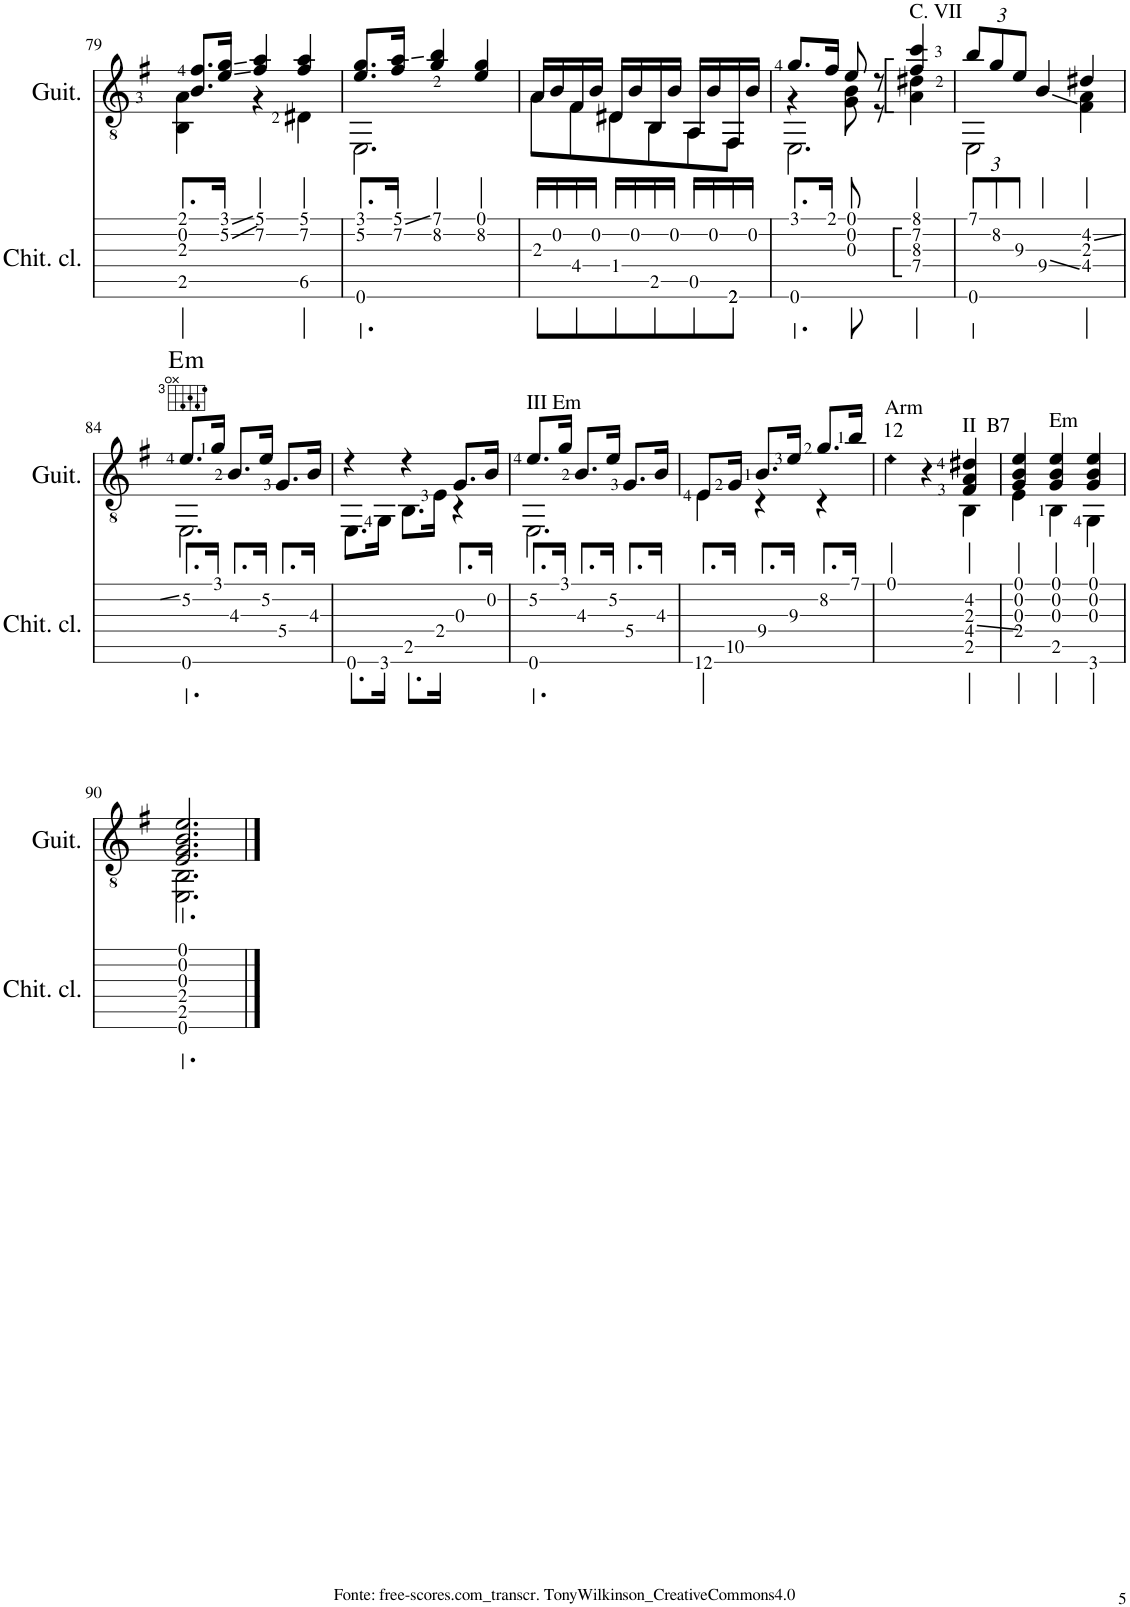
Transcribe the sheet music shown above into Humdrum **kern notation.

**kern	**kern	**harte
*part2	*part1	*part1
*staff2	*staff1	*
*I"Chitarra classica	*I"Guitar	*
*I'Chit. cl.	*I'Guit.	*
!!LO:PB:g=z
*	*clefGv2	*
*k[f#]	*k[f#]	*
*M3/4	*M3/4	*
=79	=79	=79
*^	*^	*
8.B/ 8.f#/L	4BB\ 4A\	8.B/ 8.f#/L	4BB\ 4A\	.
16e/ 16g/Jk	.	16e/ 16g/Jk	.	.
4f#/ 4a/	4r	4f#/ 4a/	4r	.
4f#/ 4a/	4D#X\	4f#/ 4a/	4D#X\	.
=80	=80	=80	=80	=80
8.e/ 8.g/L	2.EE\	8.e/ 8.g/L	2.EE\	.
16f#/ 16a/Jk	.	16f#/ 16a/Jk	.	.
4g/ 4b/	.	4g/ 4b/	.	.
4g/ 4e/	.	4e/ 4g/	.	.
=81	=81	=81	=81	=81
16A/LL	8A\L	16A/LL	8A\L	.
16B/	.	16B/	.	.
16F#/	8F#\	16F#/	8F#\	.
16B/JJ	.	16B/JJ	.	.
16D#X/LL	8D#\	16D#X/LL	8D#\	.
16B/	.	16B/	.	.
16BB/	8BB\	16BB/	8BB\	.
16B/JJ	.	16B/JJ	.	.
16AA/LL	8AA\	16AA/LL	8AA\	.
16B/	.	16B/	.	.
16FF#/	8FF#\J	16FF#/	8FF#\J	.
16B/JJ	.	16B/JJ	.	.
=82	=82	=82	=82	=82
*	*^	*	*^	*
8.g/L	4r	2.EE\	8.g/L	4r	2.EE\	.
16f#/Jk	.	.	16f#/Jk	.	.	.
8e/	8G\ 8B\	.	8e/	8G\ 8B\	.	.
8r	8r	.	8r	8r	.	.
!	!	!	!LO:TX:a:t=C. VII	!	!	!
4f#/ 4cc/	4A\ 4d#X\	.	4f#/ 4cc/	4A\ 4d#X\	.	.
*v	*v	*v	*	*	*	*
*	*v	*v	*v	*
=83	=83	=83
*Xbrackettup	*Xbrackettup	*
*^	*^	*
12b/L	2EE\	12b/L	2EE\	.
12g/	.	12g/	.	.
12e/J	.	12e/J	.	.
4B/	.	4B/	.	.
4d#X/	4F#\ 4A\	4d#X/	4F#\ 4A\	.
!!LO:LB:g=z	!!
=84	=84	=84	=84	=84
!	!	!	!	!LO:H:kt=m
8.e/L	2.EE\	8.e/L	2.EE\	E:min
16g/Jk	.	16g/Jk	.	.
8.B/L	.	8.B/L	.	.
16e/Jk	.	16e/Jk	.	.
8.G/L	.	8.G/L	.	.
16B/Jk	.	16B/Jk	.	.
=85	=85	=85	=85	=85
4r	8.EE\L	4r	8.EE\L	.
.	16GG\Jk	.	16GG\Jk	.
4r	8.BB\L	4r	8.BB\L	.
.	16E\Jk	.	16E\Jk	.
8.G/L	4r	8.G/L	4r	.
16B/Jk	.	16B/Jk	.	.
=86	=86	=86	=86	=86
!	!	!LO:TX:a:t=III Em	!	!
8.e/L	2.EE\	8.e/L	2.EE\	.
16g/Jk	.	16g/Jk	.	.
8.B/L	.	8.B/L	.	.
16e/Jk	.	16e/Jk	.	.
8.G/L	.	8.G/L	.	.
16B/Jk	.	16B/Jk	.	.
=87	=87	=87	=87	=87
8.E/L	4E\	8.E/L	4E\	.
16G/Jk	.	16G/Jk	.	.
8.B/L	4r	8.B/L	4r	.
16e/Jk	.	16e/Jk	.	.
8.g/L	4r	8.g/L	4r	.
16b/Jk	.	16b/Jk	.	.
=88	=88	=88	=88	=88
!	!	!LO:TX:a:t=Arm	!	!
!	!	!LO:TX:a:t=12	!	!
4e/	2ryy	4e\	2ryy	.
4r	.	4r	.	.
!	!	!LO:TX:a:t=II  B7	!	!
4F#/ 4A/ 4d#X/	4BB\	4F#/ 4A/ 4d#X/	4BB\	.
=89	=89	=89	=89	=89
4G/ 4B/ 4e/	4E\	4G/ 4B/ 4e/	4E\	.
!	!	!LO:TX:a:t=Em	!	!
4G/ 4B/ 4e/	4BB\	4G/ 4B/ 4e/	4BB\	.
4G/ 4B/ 4e/	4GG\	4G/ 4B/ 4e/	4GG\	.
!!LO:LB:g=z	!!
=90	=90	=90	=90	=90
2.E/ 2.G/ 2.B/ 2.e/	2.EE\ 2.BB\	2.E/ 2.G/ 2.B/ 2.e/	2.EE\ 2.BB\	.
*v	*v	*	*	*
*	*v	*v	*
==	==	==
*-	*-	*-
